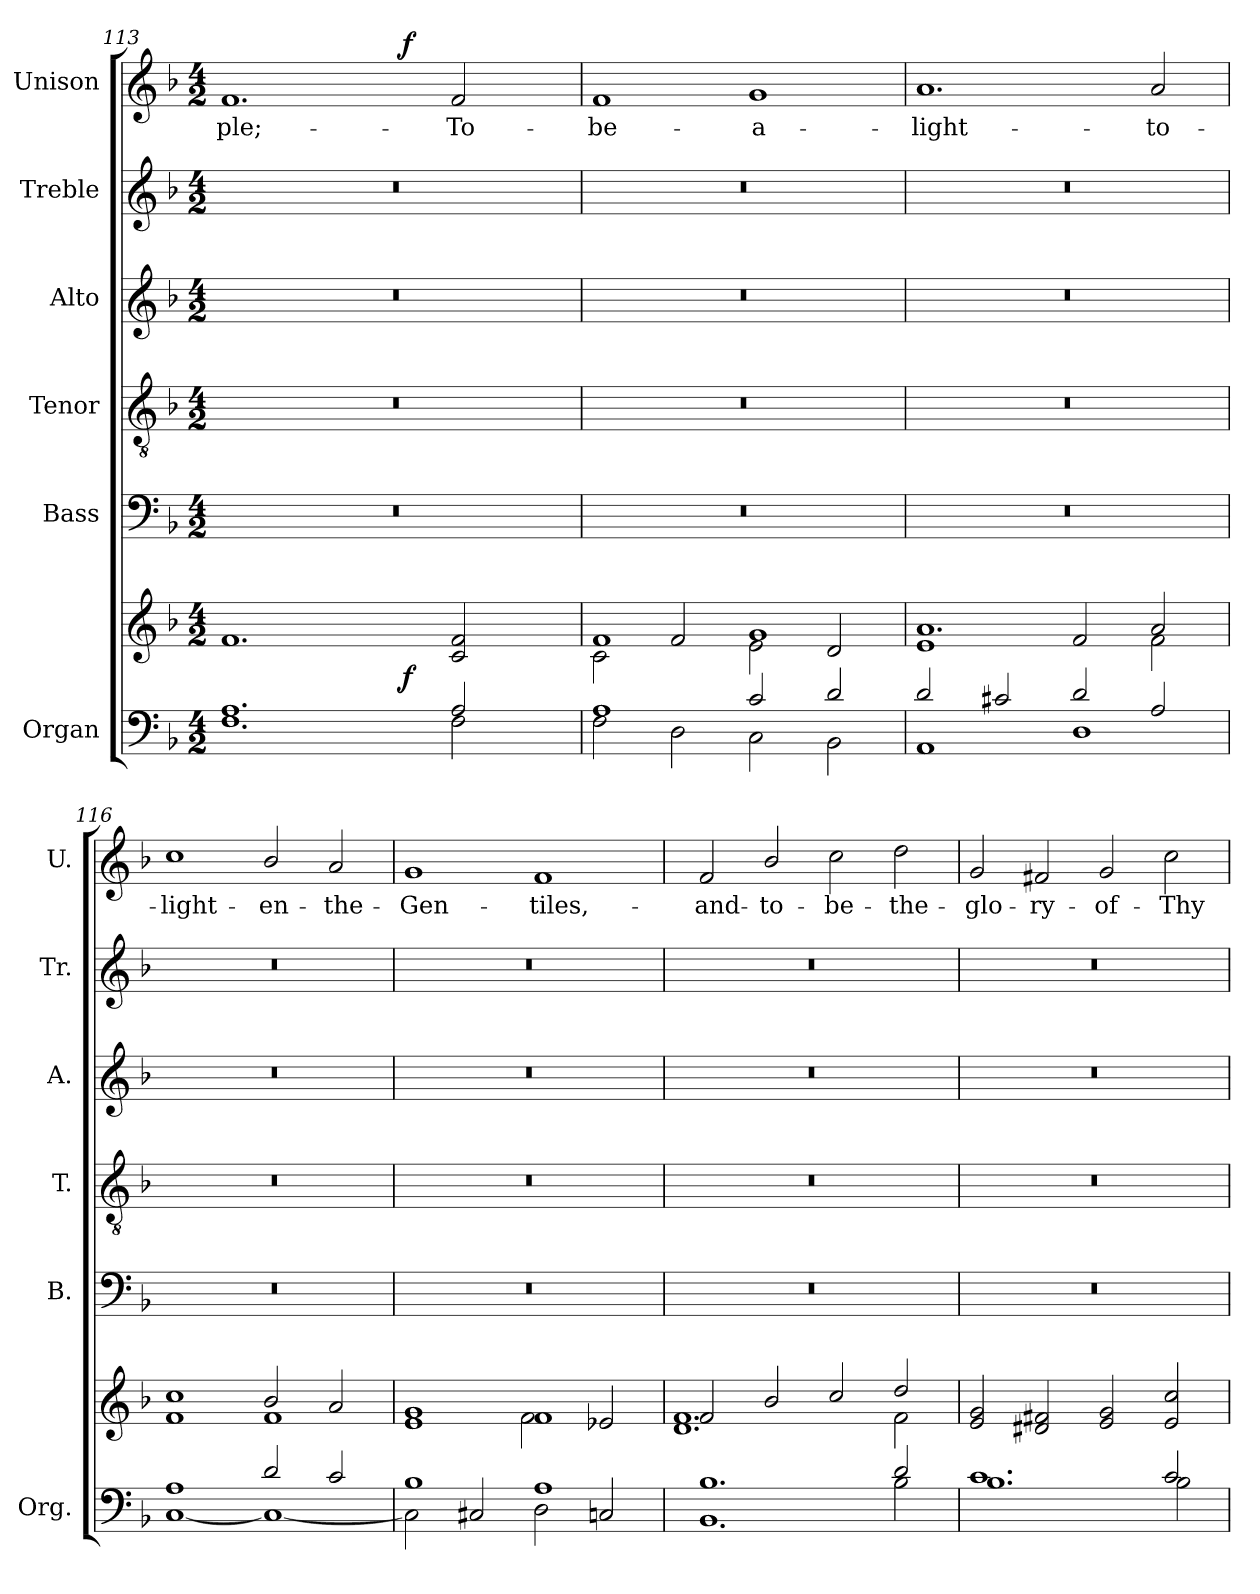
**kern	**kern	**dynam	**kern	**kern	**kern	**kern	**kern	**text	**dynam
*part6	*part6	*part6	*part5	*part4	*part3	*part2	*part1	*part1	*part1
*staff7	*staff6	*staff6/7	*staff5	*staff4	*staff3	*staff2	*staff1	*staff1	*staff1
*I"Organ	*	*	*I"Bass	*I"Tenor	*I"Alto	*I"Treble	*I"Unison	*	*
*I'Org.	*	*	*I'B.	*I'T.	*I'A.	*I'Tr.	*I'U.	*	*
*clefF4	*clefG2	*	*clefF4	*clefGv2	*clefG2	*clefG2	*clefG2	*	*
*	*	*	*	*ITrd7c12	*	*	*	*	*
*k[b-]	*k[b-]	*	*k[b-]	*k[b-]	*k[b-]	*k[b-]	*k[b-]	*	*
*F:	*F:	*	*F:	*F:	*F:	*F:	*F:	*	*
*M4/2	*M4/2	*	*M4/2	*M4/2	*M4/2	*M4/2	*M4/2	*	*
=113	=113	=113	=113	=113	=113	=113	=113	=113	=113
*^	*	*	*	*	*	*	*	*	*
!	!	!	!	!LO:N:vis=1	!LO:N:vis=1	!LO:N:vis=1	!LO:N:vis=1	!	!	!
!	!	!	!	!	!	!	!	!	!LO:LY:b:color=#000000	!
*	*	*^	*	*	*	*	*	*^	*	*
1.Ai	1.Fi	1.fi	1ryy	.	0r	0r	0r	0r	1.fi	1ryy	-ple;-	.
.	.	.	4ryy	.	.	.	.	.	.	4ryy	.	.
.	.	.	64.ryy	.	.	.	.	.	.	64.ryy	.	.
.	.	.	2ryy	f	.	.	.	.	.	2ryy	.	f
!	!	!	!	!	!	!	!	!	!	!	!LO:LY:b:color=#000000	!
2Ai/	2Fi\	2ci/ 2fi	.	.	.	.	.	.	2fi/	.	-To-	.
.	.	.	8ryy	.	.	.	.	.	.	8ryy	.	.
.	.	.	16ryy	.	.	.	.	.	.	16ryy	.	.
.	.	.	32ryy	.	.	.	.	.	.	32ryy	.	.
.	.	.	128ryy	.	.	.	.	.	.	128ryy	.	.
!!LO:LB:g=z
=114	=114	=114	=114	=114	=114	=114	=114	=114	=114	=114	=114	=114
!	!	!	!	!	!LO:N:vis=1	!LO:N:vis=1	!LO:N:vis=1	!LO:N:vis=1	!	!	!	!
*	*	*	*	*	*	*	*	*	*v	*v	*	*
*	*	*	*	*	*	*	*	*	*^	*	*
!	!	!	!	!	!	!	!	!	!	!	!LO:LY:b:color=#000000	!
*	*	*	*	*	*	*	*	*	*v	*v	*	*
1Ai	2Fi\	1fi	2ci\	.	0r	0r	0r	0r	1fi	-be-	.
.	2Di\	.	2fi/	.	.	.	.	.	.	.	.
!	!	!	!	!	!	!	!	!	!	!LO:LY:b:color=#000000	!
2ci/	2Ci\	1gi	2ei\	.	.	.	.	.	1gi	-a-	.
2di/	2BB-i\	.	2di/	.	.	.	.	.	.	.	.
=115	=115	=115	=115	=115	=115	=115	=115	=115	=115	=115	=115
!	!	!	!	!	!LO:N:vis=1	!LO:N:vis=1	!LO:N:vis=1	!LO:N:vis=1	!	!	!
!	!	!	!	!	!	!	!	!	!	!LO:LY:b:color=#000000	!
2di/	1AAi	1.ai	1ei	.	0r	0r	0r	0r	1.ai	-light-	.
2c#Xi/	.	.	.	.	.	.	.	.	.	.	.
2di/	1Di	.	2fi/	.	.	.	.	.	.	.	.
!	!	!	!	!	!	!	!	!	!	!LO:LY:b:color=#000000	!
2Ai/	.	2ai/	2fi\	.	.	.	.	.	2ai/	-to-	.
=116	=116	=116	=116	=116	=116	=116	=116	=116	=116	=116	=116
!	!	!	!	!	!LO:N:vis=1	!LO:N:vis=1	!LO:N:vis=1	!LO:N:vis=1	!	!	!
!	!	!	!	!	!	!	!	!	!	!LO:LY:b:color=#000000	!
1Ai	[1Ci	1cci	1fi	.	0r	0r	0r	0r	1cci	-light-	.
!	!	!	!	!	!	!	!	!	!	!LO:LY:b:color=#000000	!
2di/	1Ci_	2b-i/	1fi	.	.	.	.	.	2b-i/	-en-	.
!	!	!	!	!	!	!	!	!	!	!LO:LY:b:color=#000000	!
2ci/	.	2ai/	.	.	.	.	.	.	2ai/	-the-	.
=117	=117	=117	=117	=117	=117	=117	=117	=117	=117	=117	=117
!	!	!	!	!	!LO:N:vis=1	!LO:N:vis=1	!LO:N:vis=1	!LO:N:vis=1	!	!	!
!	!	!	!	!	!	!	!	!	!	!LO:LY:b:color=#000000	!
1B-i	2Ci\]	1gi	1ei	.	0r	0r	0r	0r	1gi	-Gen-	.
.	2C#Xi/	.	.	.	.	.	.	.	.	.	.
!	!	!	!	!	!	!	!	!	!	!LO:LY:b:color=#000000	!
1Ai	2Di\	1fi	2fi\	.	.	.	.	.	1fi	-tiles,-	.
.	2Cni/	.	2e-Xi/	.	.	.	.	.	.	.	.
=118	=118	=118	=118	=118	=118	=118	=118	=118	=118	=118	=118
!	!	!	!	!	!LO:N:vis=1	!LO:N:vis=1	!LO:N:vis=1	!LO:N:vis=1	!	!	!
!	!	!	!	!	!	!	!	!	!	!LO:LY:b:color=#000000	!
1.B-i	1.BB-i	2fi/	1.di 1.fi	.	0r	0r	0r	0r	2fi/	-and-	.
!	!	!	!	!	!	!	!	!	!	!LO:LY:b:color=#000000	!
.	.	2b-i/	.	.	.	.	.	.	2b-i/	-to-	.
!	!	!	!	!	!	!	!	!	!	!LO:LY:b:color=#000000	!
.	.	2cci/	.	.	.	.	.	.	2cci\	-be-	.
!	!	!	!	!	!	!	!	!	!	!LO:LY:b:color=#000000	!
2di/	2B-i\	2ddi/	2fi\	.	.	.	.	.	2ddi\	-the-	.
!!LO:LB:g=z
=119	=119	=119	=119	=119	=119	=119	=119	=119	=119	=119	=119
!	!	!	!	!	!LO:N:vis=1	!LO:N:vis=1	!LO:N:vis=1	!LO:N:vis=1	!	!	!
*	*	*v	*v	*	*	*	*	*	*	*	*
*	*	*^	*	*	*	*	*	*	*	*
!	!	!	!	!	!	!	!	!	!	!LO:LY:b:color=#000000	!
*	*	*v	*v	*	*	*	*	*	*	*	*
1.ci	1.B-i	2ei/ 2gi	.	0r	0r	0r	0r	2gi/	-glo-	.
!	!	!	!	!	!	!	!	!	!LO:LY:b:color=#000000	!
.	.	2d#Xi/ 2f#Xi	.	.	.	.	.	2f#Xi/	-ry-	.
!	!	!	!	!	!	!	!	!	!LO:LY:b:color=#000000	!
.	.	2ei/ 2gi	.	.	.	.	.	2gi/	-of-	.
!	!	!	!	!	!	!	!	!	!LO:LY:b:color=#000000	!
2ci/	2B-i\	2ei/ 2cci	.	.	.	.	.	2cci\	-Thy-	.
*v	*v	*	*	*	*	*	*	*	*	*
=	=	=	=	=	=	=	=	=	=
*-	*-	*-	*-	*-	*-	*-	*-	*-	*-
